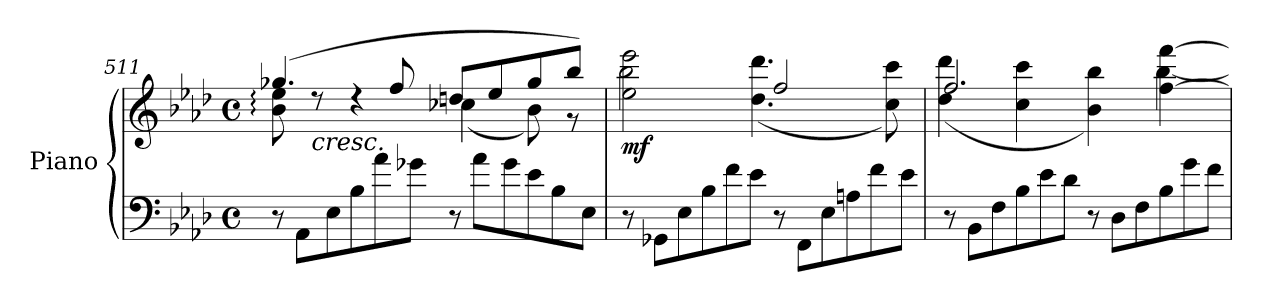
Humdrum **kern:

**kern	**kern	**dynam
*part1	*part1	*part1
*staff2	*staff1	*staff1/2
*I"Piano	*	*
*I'Pno.	*	*
*clefF4	*clefG2	*
*k[b-e-a-d-]	*k[b-e-a-d-]	*
*M4/4	*M4/4	*
*met(c)	*met(c)	*
*Xtuplet	*	*
=511	=511	=511
*	*^	*
12r	(4.gg-X/	8b-\: 8ee-\:	.
12AA-\L	.	.	.
!	!	!	!LO:HP:b
.	.	8rdd	<
12E-\	.	.	.
12B-\	.	4rdd	.
12a-\	.	.	.
.	8ff/	.	.
12g-X\J	.	.	.
12r	8ddn/L	(4cc-X\	.
12a-\L	.	.	.
.	8ee-/	.	.
12g-\	.	.	.
12e-\	8gg-/	8b-\)	.
12B-\	.	.	.
.	8bb-/J)	8r	.
12E-\J	.	.	.
=512	=512	=512	=512
!	!	!	!LO:DY:b
12r	2ee-\ 2eee-\	2bb-	mf
12GG-X\L	.	.	.
12E-\	.	.	.
12B-\	.	.	.
12f\	.	.	.
12e-\J	.	.	.
12r	2ff/	(>4.dd-\ 4.ddd-\	.
12FF\L	.	.	.
12E-\	.	.	.
12An\	.	.	.
12f\	.	.	.
.	.	8cc\ 8ccc\)	.
12e-\J	.	.	.
=513	=513	=513	=513
12r	2.ff/	(>4dd-\ 4ddd-\	.
12BB-\L	.	.	.
12F\	.	.	.
12B-\	.	4cc\ 4ccc\	.
12e-\	.	.	.
12d-\J	.	.	.
12r	.	4b-\ 4bb-\)	.
12D-\L	.	.	.
12F\	.	.	.
12B-\	[4ff\ [4fff\	[4bb-	.
12g\	.	.	.
12f\J	.	.	.
*	*v	*v	*
.	.	[
=	=	=
*-	*-	*-
